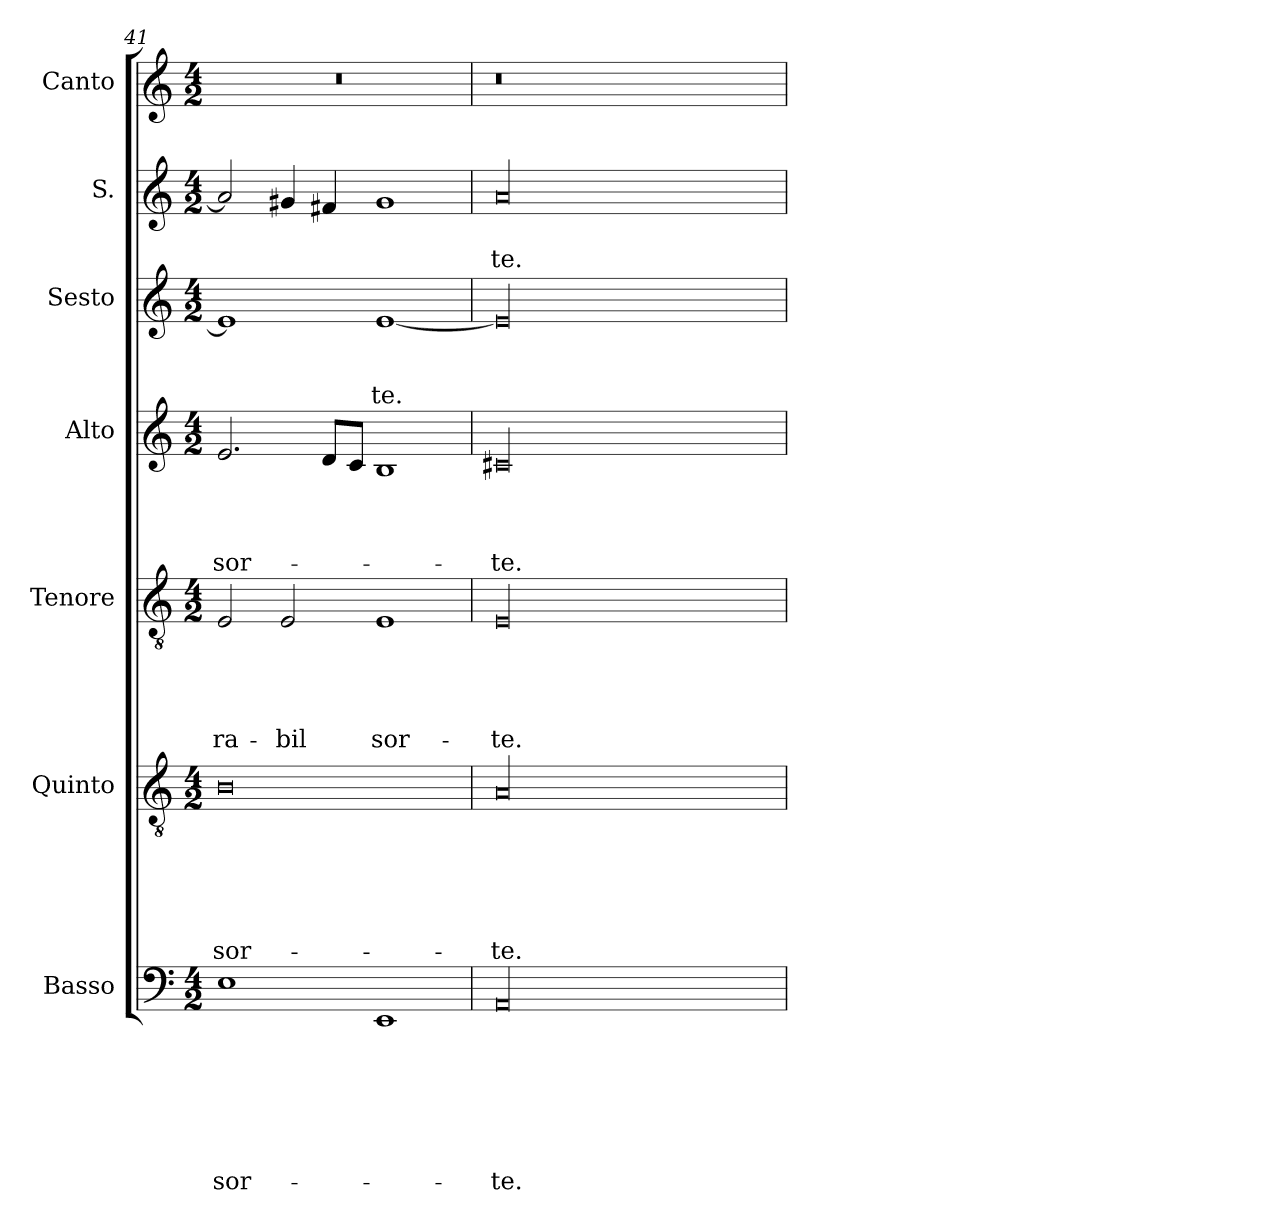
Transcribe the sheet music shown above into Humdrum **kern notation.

**kern	**text	**text	**text	**text	**text	**text	**text	**kern	**text	**text	**text	**text	**text	**text	**kern	**text	**text	**text	**text	**text	**kern	**text	**text	**text	**text	**kern	**text	**text	**text	**kern	**text	**text	**kern
*part7	*part7	*part7	*part7	*part7	*part7	*part7	*part7	*part6	*part6	*part6	*part6	*part6	*part6	*part6	*part5	*part5	*part5	*part5	*part5	*part5	*part4	*part4	*part4	*part4	*part4	*part3	*part3	*part3	*part3	*part2	*part2	*part2	*part1
*staff7	*staff7	*staff7	*staff7	*staff7	*staff7	*staff7	*staff7	*staff6	*staff6	*staff6	*staff6	*staff6	*staff6	*staff6	*staff5	*staff5	*staff5	*staff5	*staff5	*staff5	*staff4	*staff4	*staff4	*staff4	*staff4	*staff3	*staff3	*staff3	*staff3	*staff2	*staff2	*staff2	*staff1
*I"Basso	*	*	*	*	*	*	*	*I"Quinto	*	*	*	*	*	*	*I"Tenore	*	*	*	*	*	*I"Alto	*	*	*	*	*I"Sesto	*	*	*	*I"S.	*	*	*I"Canto
*I'B.	*	*	*	*	*	*	*	*	*	*	*	*	*	*	*I'T.	*	*	*	*	*	*I'A.	*	*	*	*	*I'S.	*	*	*	*I'S.	*	*	*
*clefF4	*	*	*	*	*	*	*	*clefGv2	*	*	*	*	*	*	*clefGv2	*	*	*	*	*	*clefG2	*	*	*	*	*clefG2	*	*	*	*clefG2	*	*	*clefG2
*k[]	*	*	*	*	*	*	*	*k[]	*	*	*	*	*	*	*k[]	*	*	*	*	*	*k[]	*	*	*	*	*k[]	*	*	*	*k[]	*	*	*k[]
*C:	*	*	*	*	*	*	*	*C:	*	*	*	*	*	*	*C:	*	*	*	*	*	*C:	*	*	*	*	*C:	*	*	*	*C:	*	*	*C:
*M4/2	*	*	*	*	*	*	*	*M4/2	*	*	*	*	*	*	*M4/2	*	*	*	*	*	*M4/2	*	*	*	*	*M4/2	*	*	*	*M4/2	*	*	*M4/2
=41	=41	=41	=41	=41	=41	=41	=41	=41	=41	=41	=41	=41	=41	=41	=41	=41	=41	=41	=41	=41	=41	=41	=41	=41	=41	=41	=41	=41	=41	=41	=41	=41	=41
!	!	!	!	!	!	!	!LO:LY:b	!	!	!	!	!	!	!LO:LY:b	!	!	!	!	!	!LO:LY:b	!	!	!	!	!LO:LY:b	!	!	!	!	!	!	!	!
1E	.	.	.	.	.	.	sor-	0B	.	.	.	.	.	sor-	2E/	.	.	.	.	-ra-	2.e/	.	.	.	sor-	1e]	.	.	.	2a/]	.	.	0r
!	!	!	!	!	!	!	!	!	!	!	!	!	!	!	!	!	!	!	!	!LO:LY:b	!	!	!	!	!	!	!	!	!	!	!	!	!
.	.	.	.	.	.	.	.	.	.	.	.	.	.	.	2E/	.	.	.	.	-bil	.	.	.	.	.	.	.	.	.	4g#X/	.	.	.
.	.	.	.	.	.	.	.	.	.	.	.	.	.	.	.	.	.	.	.	.	8d/L	.	.	.	.	.	.	.	.	4f#X/	.	.	.
.	.	.	.	.	.	.	.	.	.	.	.	.	.	.	.	.	.	.	.	.	8c/J	.	.	.	.	.	.	.	.	.	.	.	.
!	!	!	!	!	!	!	!	!	!	!	!	!	!	!	!	!	!	!	!	!LO:LY:b	!	!	!	!	!	!	!	!	!LO:LY:b	!	!	!	!
1EE	.	.	.	.	.	.	.	.	.	.	.	.	.	.	1E	.	.	.	.	sor-	1B	.	.	.	.	[<1e	.	.	-te.	1g#	.	.	.
=42	=42	=42	=42	=42	=42	=42	=42	=42	=42	=42	=42	=42	=42	=42	=42	=42	=42	=42	=42	=42	=42	=42	=42	=42	=42	=42	=42	=42	=42	=42	=42	=42	=42
!	!	!	!	!	!	!	!LO:LY:b	!	!	!	!	!	!	!LO:LY:b	!	!	!	!	!	!LO:LY:b	!	!	!	!	!LO:LY:b	!	!	!	!	!	!	!LO:LY:b	!
00AA	.	.	.	.	.	.	-te.	00A	.	.	.	.	.	-te.	00E	.	.	.	.	-te.	00c#X	.	.	.	-te.	00e]	.	.	.	00a	.	-te.	0r
.	.	.	.	.	.	.	.	.	.	.	.	.	.	.	.	.	.	.	.	.	.	.	.	.	.	.	.	.	.	.	.	.	0ryy
=	=	=	=	=	=	=	=	=	=	=	=	=	=	=	=	=	=	=	=	=	=	=	=	=	=	=	=	=	=	=	=	=	=
*-	*-	*-	*-	*-	*-	*-	*-	*-	*-	*-	*-	*-	*-	*-	*-	*-	*-	*-	*-	*-	*-	*-	*-	*-	*-	*-	*-	*-	*-	*-	*-	*-	*-
